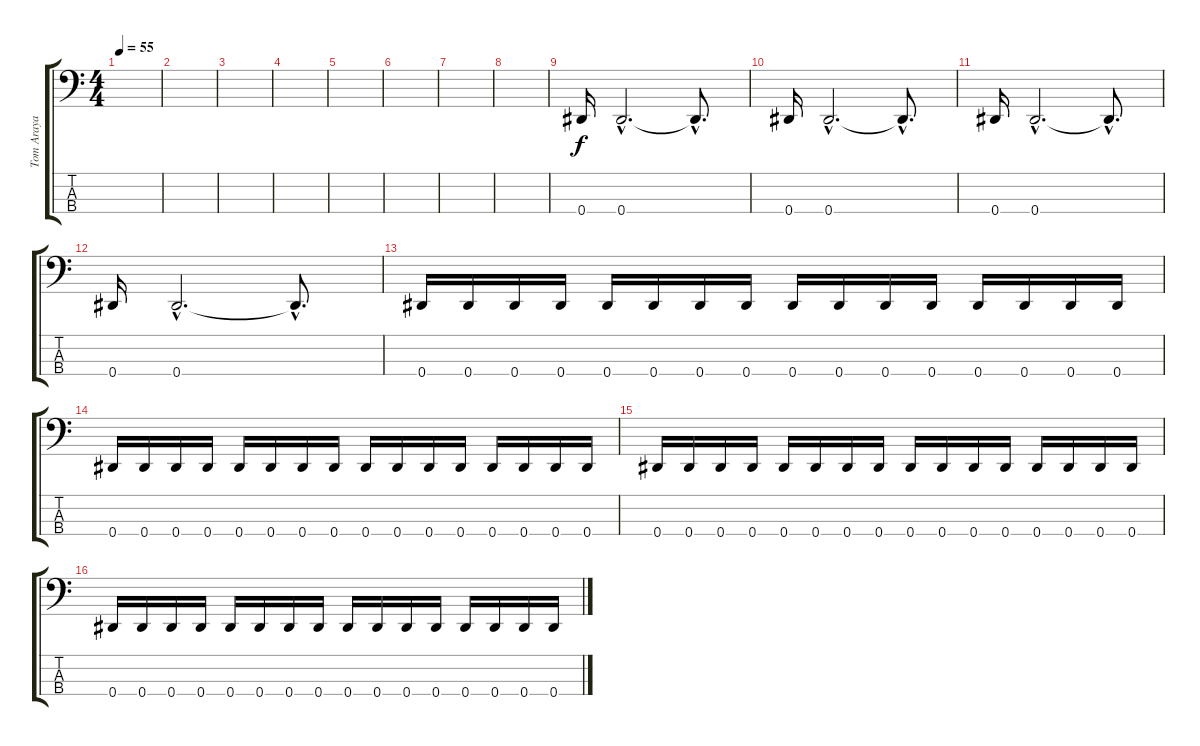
\track ("Tom Araya" "Tom Araya") {instrument electricbasspick}
\staff {score tabs}
\tuning (Gb2 Db2 Ab1 Eb1) {hide}
\ts (4 4)
\tempo 55
\clef f4
\ks c
|
|
|
|
|
|
|
|
0.4.16 0.4{hac}.2{d} 0.4{hac t}.8{d} |
0.4.16 0.4{hac}.2{d} 0.4{hac t}.8{d} |
0.4.16 0.4{hac}.2{d} 0.4{hac t}.8{d} |
0.4.16 0.4{hac}.2{d} 0.4{hac t}.8{d} |
0.4.16 0.4.16 0.4.16 0.4.16 0.4.16 0.4.16 0.4.16 0.4.16 0.4.16 0.4.16 0.4.16 0.4.16 0.4.16 0.4.16 0.4.16 0.4.16 |
0.4.16 0.4.16 0.4.16 0.4.16 0.4.16 0.4.16 0.4.16 0.4.16 0.4.16 0.4.16 0.4.16 0.4.16 0.4.16 0.4.16 0.4.16 0.4.16 |
0.4.16 0.4.16 0.4.16 0.4.16 0.4.16 0.4.16 0.4.16 0.4.16 0.4.16 0.4.16 0.4.16 0.4.16 0.4.16 0.4.16 0.4.16 0.4.16 |
0.4.16 0.4.16 0.4.16 0.4.16 0.4.16 0.4.16 0.4.16 0.4.16 0.4.16 0.4.16 0.4.16 0.4.16 0.4.16 0.4.16 0.4.16 0.4.16
